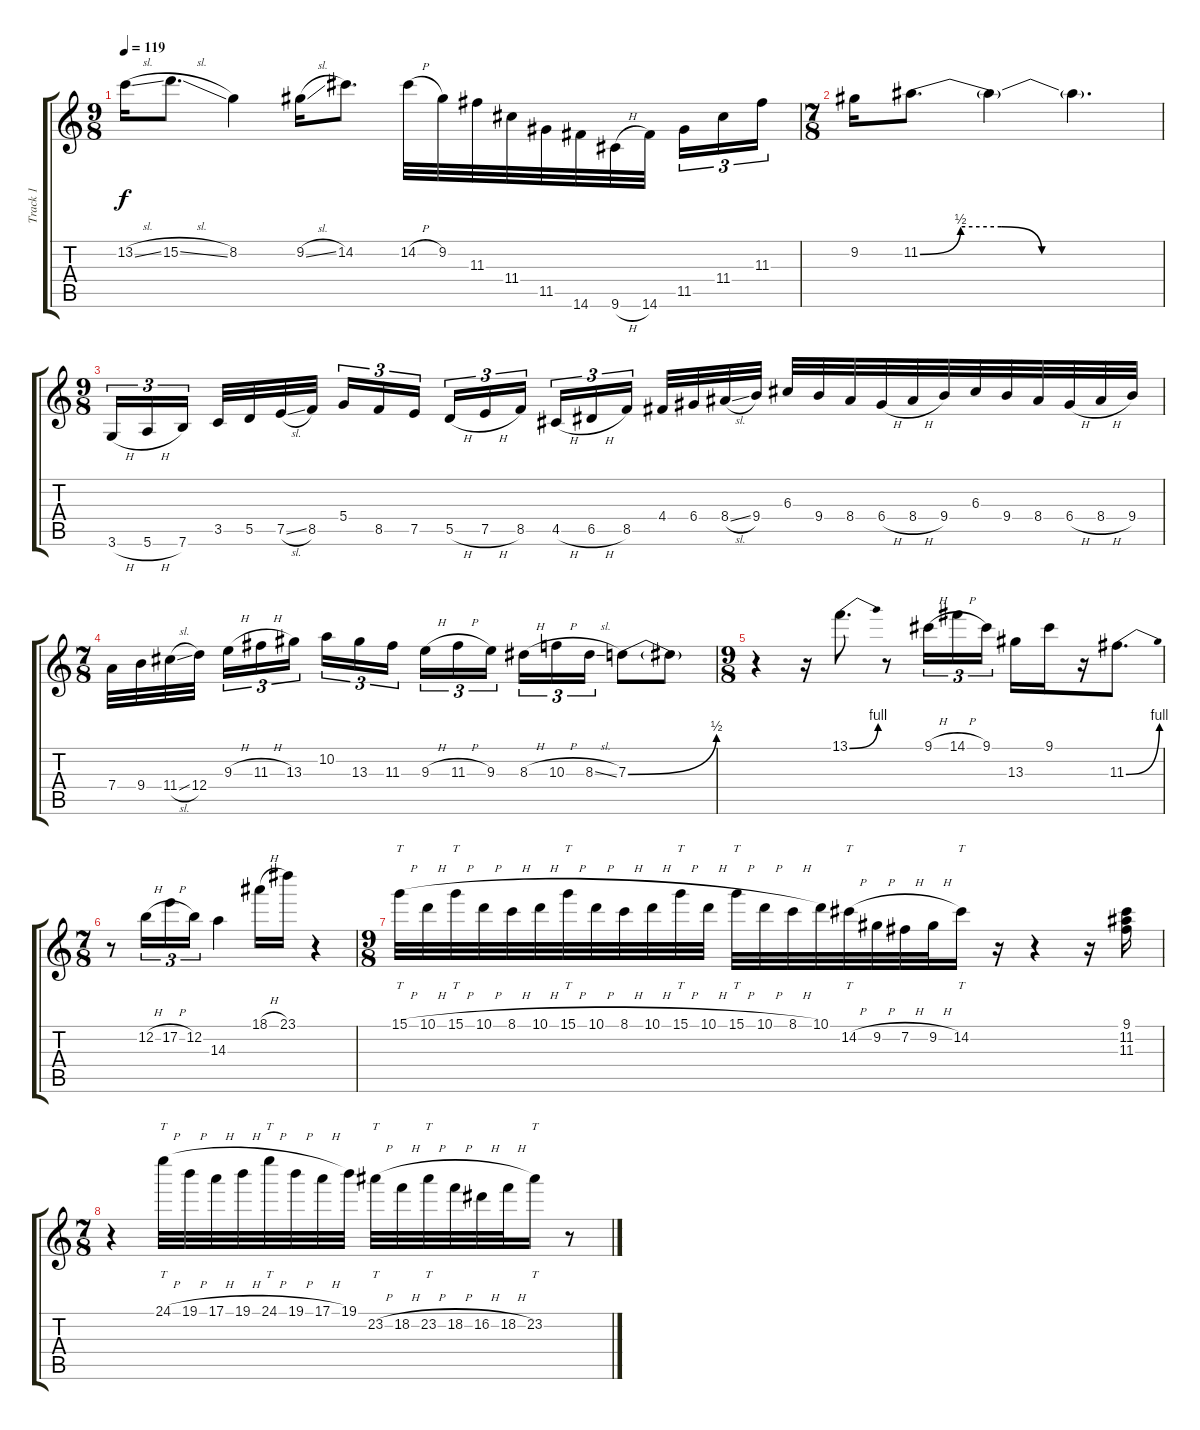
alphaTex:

\track ("Track 1" "Track 1") {instrument distortionguitar}
\staff {score tabs}
\tuning (E4 B3 G3 D3 A2 E2) {hide}
\ts (9 8)
\tempo 119
\clef g2
\ks c
13.2{sl}.16{dy f} 15.2{sl}.8{d} 8.2.4 9.2{sl}.16 14.2.8{d} 14.2{h}.32 9.2.32 11.3.32 11.4.32 11.5.32 14.6.32 9.6{h}.32 14.6.32{beam splitsecondary} 11.5.16{tu (3 2)} 11.4.16{tu (3 2)} 11.3.16{tu (3 2)} |
\ts (7 8)
9.2.16 11.2{be (custom 0 0 10 2 20 2 30 0 60 0)}.8{d} 11.2{t}.4 11.2{t}.4{d} |
\ts (9 8)
3.6{h}.16{tu (3 2)} 5.6{h}.16{tu (3 2)} 7.6.16{tu (3 2) beam splitsecondary} 3.5.32 5.5.32 7.5{sl}.32 8.5.32{beam splitsecondary} 5.4.16{tu (3 2)} 8.5.16{tu (3 2)} 7.5.16{tu (3 2)} 5.5{h}.16{tu (3 2)} 7.5{h}.16{tu (3 2)} 8.5.16{tu (3 2) beam splitsecondary} 4.5{h}.16{tu (3 2)} 6.5{h}.16{tu (3 2)} 8.5.16{tu (3 2) beam splitsecondary} 4.4.32 6.4.32 8.4{sl}.32 9.4.32 6.3.32 9.4.32 8.4.32 6.4{h}.32 8.4{h}.32 9.4.32 6.3.32 9.4.32 8.4.32 6.4{h}.32 8.4{h}.32 9.4.32 |
\ts (7 8)
7.4.32 9.4.32 11.4{sl}.32 12.4.32 9.3{h}.16{tu (3 2)} 11.3{h}.16{tu (3 2)} 13.3.16{tu (3 2)} 10.2.16{tu (3 2)} 13.3.16{tu (3 2)} 11.3.16{tu (3 2)} 9.3{h}.16{tu (3 2)} 11.3{h}.16{tu (3 2)} 9.3.16{tu (3 2)} 8.3{h}.16{tu (3 2)} 10.3{h}.16{tu (3 2)} 8.3{sl}.16{tu (3 2)} 7.3{be (bend 0 0 60 2)}.8 7.3{t}.8 |
\ts (9 8)
r.4 r.16 13.1{be (bend 0 0 60 4)}.8{d} r.8 9.1{h}.16{tu (3 2)} 14.1{h}.16{tu (3 2)} 9.1.16{tu (3 2)} 13.3.16 9.1.16 r.16 11.3{be (bend 0 0 60 4)}.8{d} |
\ts (7 8)
r.8 12.2{h}.16{tu (3 2)} 17.2{h}.16{tu (3 2)} 12.2.16{tu (3 2)} 14.3.4 18.1{h}.16 23.1.16 r.4 |
\ts (9 8)
15.1{h}.32{tt} 10.1{h}.32 15.1{h}.32{tt} 10.1{h}.32 8.1{h}.32 10.1{h}.32 15.1{h}.32{tt} 10.1{h}.32 8.1{h}.32 10.1{h}.32 15.1{h}.32{tt} 10.1{h}.32 15.1{h}.32{tt} 10.1{h}.32 8.1{h}.32 10.1.32 14.2{h}.32{tt} 9.2{h}.32 7.2{h}.32 9.2{h}.32 14.2.16{tt} r.16 r.4 r.16 (9.1 11.2 11.3).16 |
\ts (7 8)
r.4 24.1{h}.32{tt} 19.1{h}.32 17.1{h}.32 19.1{h}.32 24.1{h}.32{tt} 19.1{h}.32 17.1{h}.32 19.1.32 23.2{h}.32{tt} 18.2{h}.32 23.2{h}.32{tt} 18.2{h}.32 16.2{h}.32 18.2{h}.32 23.2.16{tt} r.8
